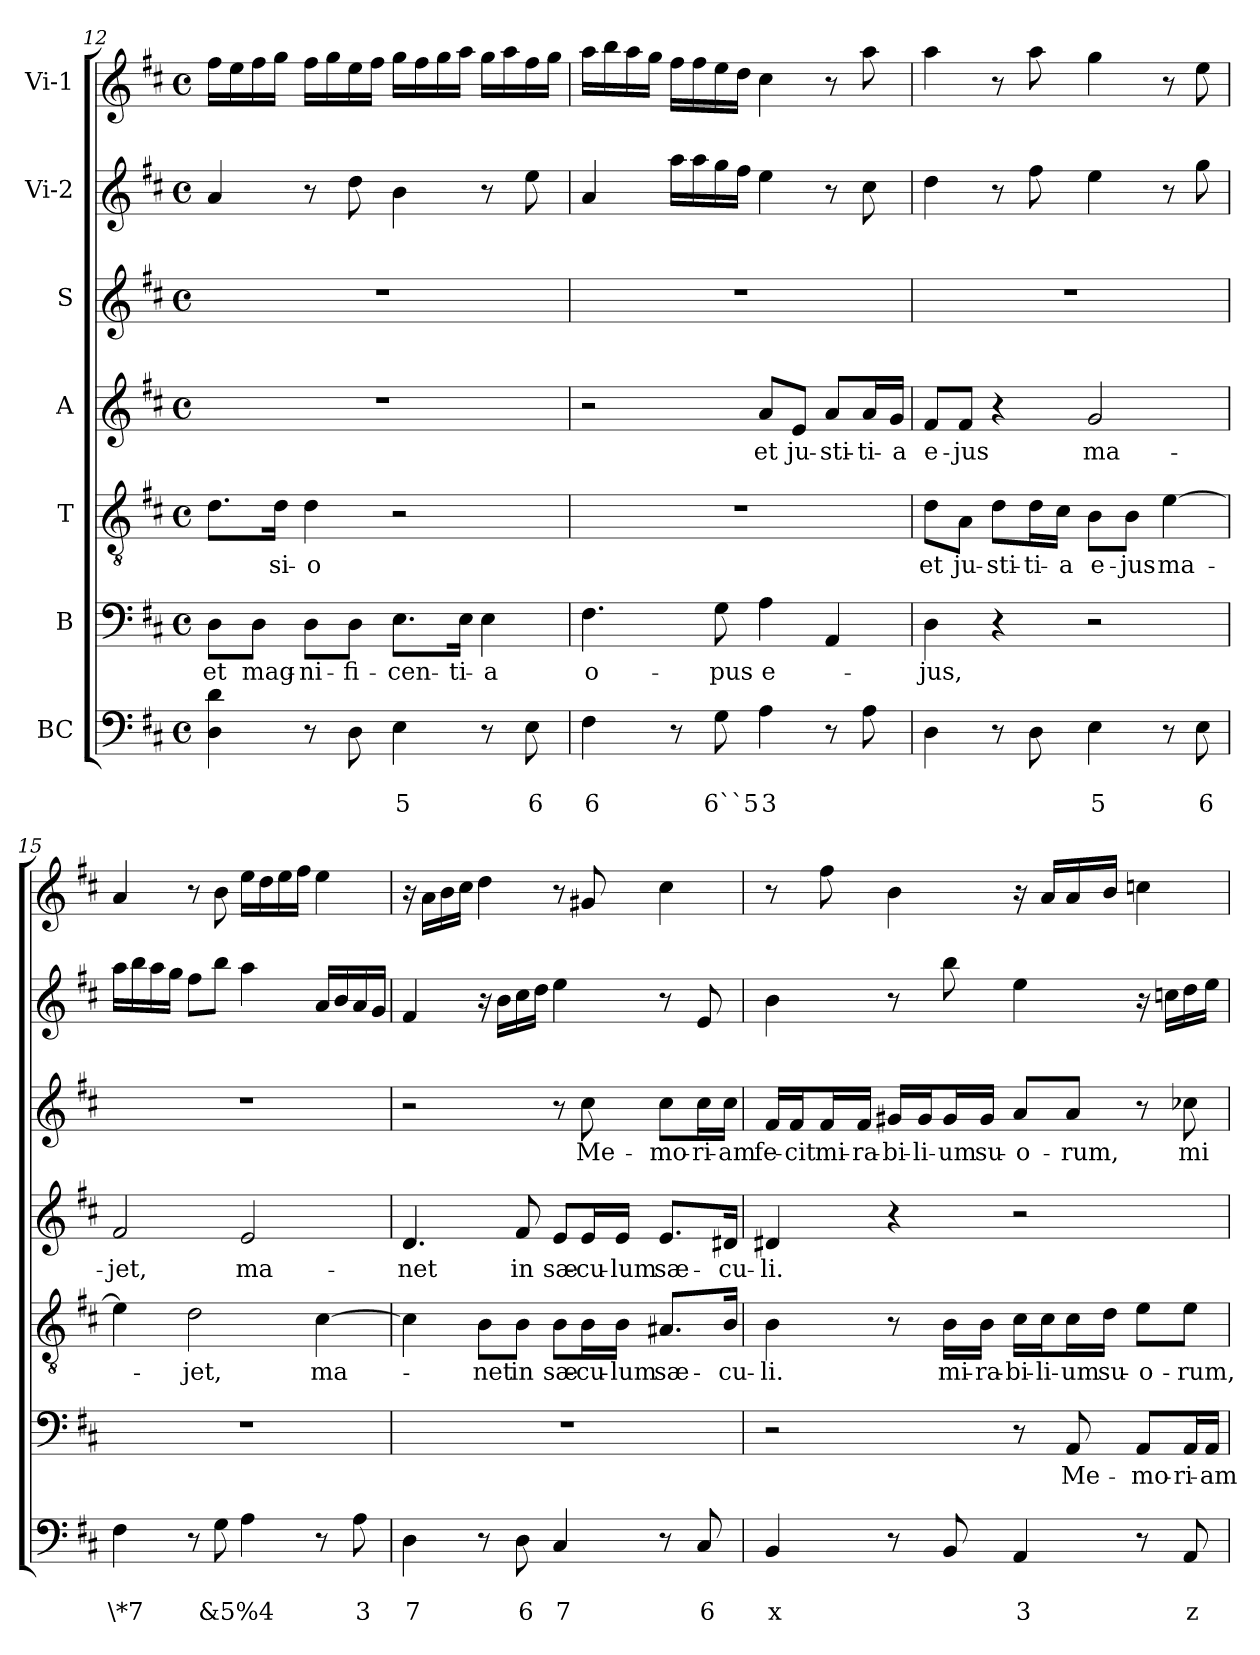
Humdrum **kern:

**kern	**text	**text	**kern	**text	**kern	**text	**kern	**text	**kern	**text	**kern	**kern
*part7	*part7	*part7	*part6	*part6	*part5	*part5	*part4	*part4	*part3	*part3	*part2	*part1
*staff7	*staff7	*staff7	*staff6	*staff6	*staff5	*staff5	*staff4	*staff4	*staff3	*staff3	*staff2	*staff1
*I"BC	*	*	*I"B	*	*I"T	*	*I"A	*	*I"S	*	*I"Vi-2	*I"Vi-1
!!LO:LB:g=z
*clefF4	*	*	*clefF4	*	*clefGv2	*	*clefG2	*	*clefG2	*	*clefG2	*clefG2
*k[f#c#]	*	*	*k[f#c#]	*	*k[f#c#]	*	*k[f#c#]	*	*k[f#c#]	*	*k[f#c#]	*k[f#c#]
*D:	*	*	*D:	*	*D:	*	*D:	*	*D:	*	*D:	*D:
*M4/4	*	*	*M4/4	*	*M4/4	*	*M4/4	*	*M4/4	*	*M4/4	*M4/4
*met(c)	*	*	*met(c)	*	*met(c)	*	*met(c)	*	*met(c)	*	*met(c)	*met(c)
=12	=12	=12	=12	=12	=12	=12	=12	=12	=12	=12	=12	=12
!	!	!	!	!LO:LY:b	!	!	!	!	!	!	!	!
4D\ 4d\	.	.	8D\L	et	8.d\L	.	1r	.	1r	.	4a/	16ff#\LL
.	.	.	.	.	.	.	.	.	.	.	.	16ee\
!	!	!	!	!LO:LY:b	!	!	!	!	!	!	!	!
.	.	.	8D\J	mag-	.	.	.	.	.	.	.	16ff#\
!	!	!	!	!	!	!LO:LY:b	!	!	!	!	!	!
.	.	.	.	.	16d\Jk	-si-	.	.	.	.	.	16gg\JJ
!	!	!	!	!LO:LY:b	!	!LO:LY:b	!	!	!	!	!	!
8r	.	.	8D\L	-ni-	4d\	-o	.	.	.	.	8r	16ff#\LL
.	.	.	.	.	.	.	.	.	.	.	.	16gg\
!	!	!	!	!LO:LY:b	!	!	!	!	!	!	!	!
8D\	.	.	8D\J	-fi-	.	.	.	.	.	.	8dd\	16ee\
.	.	.	.	.	.	.	.	.	.	.	.	16ff#\JJ
!	!	!LO:LY:b	!	!LO:LY:b	!	!	!	!	!	!	!	!
4E\	.	5	8.E\L	-cen-	2r	.	.	.	.	.	4b\	16gg\LL
.	.	.	.	.	.	.	.	.	.	.	.	16ff#\
.	.	.	.	.	.	.	.	.	.	.	.	16gg\
!	!	!	!	!LO:LY:b	!	!	!	!	!	!	!	!
.	.	.	16E\Jk	-ti-	.	.	.	.	.	.	.	16aa\JJ
!	!	!	!	!LO:LY:b	!	!	!	!	!	!	!	!
8r	.	.	4E\	-a	.	.	.	.	.	.	8r	16gg\LL
.	.	.	.	.	.	.	.	.	.	.	.	16aa\
!	!	!LO:LY:b	!	!	!	!	!	!	!	!	!	!
8E\	.	6	.	.	.	.	.	.	.	.	8ee\	16ff#\
.	.	.	.	.	.	.	.	.	.	.	.	16gg\JJ
=13	=13	=13	=13	=13	=13	=13	=13	=13	=13	=13	=13	=13
!	!	!LO:LY:b	!	!LO:LY:b	!	!	!	!	!	!	!	!
4F#\	.	6	4.F#\	o-	1r	.	2r	.	1r	.	4a/	16aa\LL
.	.	.	.	.	.	.	.	.	.	.	.	16bb\
.	.	.	.	.	.	.	.	.	.	.	.	16aa\
.	.	.	.	.	.	.	.	.	.	.	.	16gg\JJ
8r	.	.	.	.	.	.	.	.	.	.	16aa\LL	16ff#\LL
.	.	.	.	.	.	.	.	.	.	.	16aa\	16ff#\
!	!	!LO:LY:b	!	!LO:LY:b	!	!	!	!	!	!	!	!
8G\	.	6``5	8G\	-pus	.	.	.	.	.	.	16gg\	16ee\
.	.	.	.	.	.	.	.	.	.	.	16ff#\JJ	16dd\JJ
!	!	!LO:LY:b	!	!LO:LY:b	!	!	!	!LO:LY:b	!	!	!	!
4A\	.	3	4A\	e-	.	.	8a/L	et	.	.	4ee\	4cc#\
!	!	!	!	!	!	!	!	!LO:LY:b	!	!	!	!
.	.	.	.	.	.	.	8e/J	ju-	.	.	.	.
!	!	!	!	!	!	!	!	!LO:LY:b	!	!	!	!
8r	.	.	4AA/	.	.	.	8a/L	-sti-	.	.	8r	8r
!	!	!	!	!	!	!	!	!LO:LY:b	!	!	!	!
8A\	.	.	.	.	.	.	16a/L	-ti-	.	.	8cc#\	8aa\
!	!	!	!	!	!	!	!	!LO:LY:b	!	!	!	!
.	.	.	.	.	.	.	16g/JJ	-a	.	.	.	.
=14	=14	=14	=14	=14	=14	=14	=14	=14	=14	=14	=14	=14
!	!	!	!	!LO:LY:b	!	!LO:LY:b	!	!LO:LY:b	!	!	!	!
4D\	.	.	4D\	-jus,	8d\L	et	8f#/L	e-	1r	.	4dd\	4aa\
!	!	!	!	!	!	!LO:LY:b	!	!LO:LY:b	!	!	!	!
.	.	.	.	.	8A\J	ju-	8f#/J	-jus	.	.	.	.
!	!	!	!	!	!	!LO:LY:b	!	!	!	!	!	!
8r	.	.	4r	.	8d\L	-sti-	4r	.	.	.	8r	8r
!	!	!	!	!	!	!LO:LY:b	!	!	!	!	!	!
8D\	.	.	.	.	16d\L	-ti-	.	.	.	.	8ff#\	8aa\
!	!	!	!	!	!	!LO:LY:b	!	!	!	!	!	!
.	.	.	.	.	16c#\JJ	-a	.	.	.	.	.	.
!	!	!LO:LY:b	!	!	!	!LO:LY:b	!	!LO:LY:b	!	!	!	!
4E\	.	5	2r	.	8B\L	e-	2g/	ma-	.	.	4ee\	4gg\
!	!	!	!	!	!	!LO:LY:b	!	!	!	!	!	!
.	.	.	.	.	8B\J	-jus	.	.	.	.	.	.
!	!	!	!	!	!	!LO:LY:b	!	!	!	!	!	!
8r	.	.	.	.	[4e\	ma-	.	.	.	.	8r	8r
!	!	!LO:LY:b	!	!	!	!	!	!	!	!	!	!
8E\	.	6	.	.	.	.	.	.	.	.	8gg\	8ee\
!!LO:PB:g=z
=15	=15	=15	=15	=15	=15	=15	=15	=15	=15	=15	=15	=15
!	!	!LO:LY:b	!	!	!	!	!	!LO:LY:b	!	!	!	!
4F#\	.	\*7	1r	.	4e\]	.	2f#/	-jet,	1r	.	16aa\LL	4a/
.	.	.	.	.	.	.	.	.	.	.	16bb\	.
.	.	.	.	.	.	.	.	.	.	.	16aa\	.
.	.	.	.	.	.	.	.	.	.	.	16gg\JJ	.
!	!	!	!	!	!	!LO:LY:b	!	!	!	!	!	!
8r	.	.	.	.	2d\	-jet,	.	.	.	.	8ff#\L	8r
!	!	!LO:LY:b	!	!	!	!	!	!	!	!	!	!
8G\	.	&5	.	.	.	.	.	.	.	.	8bb\J	8b\
!	!	!LO:LY:b	!	!	!	!	!	!LO:LY:b	!	!	!	!
4A\	.	%4	.	.	.	.	2e/	ma-	.	.	4aa\	16ee\LL
.	.	.	.	.	.	.	.	.	.	.	.	16dd\
.	.	.	.	.	.	.	.	.	.	.	.	16ee\
.	.	.	.	.	.	.	.	.	.	.	.	16ff#\JJ
!	!	!	!	!	!	!LO:LY:b	!	!	!	!	!	!
8r	.	.	.	.	[4c#\	ma-	.	.	.	.	16a/LL	4ee\
.	.	.	.	.	.	.	.	.	.	.	16b/	.
!	!	!LO:LY:b	!	!	!	!	!	!	!	!	!	!
8A\	.	3	.	.	.	.	.	.	.	.	16a/	.
.	.	.	.	.	.	.	.	.	.	.	16g/JJ	.
=16	=16	=16	=16	=16	=16	=16	=16	=16	=16	=16	=16	=16
!	!	!LO:LY:b	!	!	!	!	!	!LO:LY:b	!	!	!	!
4D\	.	7	1r	.	4c#\]	.	4.d/	-net	2r	.	4f#/	16r
.	.	.	.	.	.	.	.	.	.	.	.	16a\LL
.	.	.	.	.	.	.	.	.	.	.	.	16b\
.	.	.	.	.	.	.	.	.	.	.	.	16cc#\JJ
!	!	!	!	!	!	!LO:LY:b	!	!	!	!	!	!
8r	.	.	.	.	8B\L	-net	.	.	.	.	16r	4dd\
.	.	.	.	.	.	.	.	.	.	.	16b\LL	.
!	!	!LO:LY:b	!	!	!	!LO:LY:b	!	!LO:LY:b	!	!	!	!
8D\	.	6	.	.	8B\J	in	8f#/	in	.	.	16cc#\	.
.	.	.	.	.	.	.	.	.	.	.	16dd\JJ	.
!	!	!LO:LY:b	!	!	!	!LO:LY:b	!	!LO:LY:b	!	!	!	!
4C#/	.	7	.	.	8B\L	sæ-	8e/L	sæ-	8r	.	4ee\	8r
!	!	!	!	!	!	!LO:LY:b	!	!LO:LY:b	!	!LO:LY:b	!	!
.	.	.	.	.	16B\L	-cu-	16e/L	-cu-	8cc#\	Me-	.	8g#X/
!	!	!	!	!	!	!LO:LY:b	!	!LO:LY:b	!	!	!	!
.	.	.	.	.	16B\JJ	-lum	16e/JJ	-lum	.	.	.	.
!	!	!	!	!	!	!LO:LY:b	!	!LO:LY:b	!	!LO:LY:b	!	!
8r	.	.	.	.	8.A#X/L	sæ-	8.e/L	sæ-	8cc#\L	-mo-	8r	4cc#\
!	!	!LO:LY:b	!	!	!	!	!	!	!	!LO:LY:b	!	!
8C#/	.	6	.	.	.	.	.	.	16cc#\L	-ri-	8e/	.
!	!	!	!	!	!	!LO:LY:b	!	!LO:LY:b	!	!LO:LY:b	!	!
.	.	.	.	.	16B/Jk	-cu-	16d#X/Jk	-cu-	16cc#\JJ	-am	.	.
=17	=17	=17	=17	=17	=17	=17	=17	=17	=17	=17	=17	=17
!	!	!LO:LY:b	!	!	!	!LO:LY:b	!	!LO:LY:b	!	!LO:LY:b	!	!
4BB/	.	x	2r	.	4B\	-li.	4d#X/	-li.	16f#/LL	fe-	4b\	8r
!	!	!	!	!	!	!	!	!	!	!LO:LY:b	!	!
.	.	.	.	.	.	.	.	.	16f#/J	-cit	.	.
!	!	!	!	!	!	!	!	!	!	!LO:LY:b	!	!
.	.	.	.	.	.	.	.	.	16f#/L	mi-	.	8ff#\
!	!	!	!	!	!	!	!	!	!	!LO:LY:b	!	!
.	.	.	.	.	.	.	.	.	16f#/JJ	-ra-	.	.
!	!	!	!	!	!	!	!	!	!	!LO:LY:b	!	!
8r	.	.	.	.	8r	.	4r	.	16g#X/LL	-bi-	8r	4b\
!	!	!	!	!	!	!	!	!	!	!LO:LY:b	!	!
.	.	.	.	.	.	.	.	.	16g#/J	-li-	.	.
!	!	!	!	!	!	!LO:LY:b	!	!	!	!LO:LY:b	!	!
8BB/	.	.	.	.	16B\LL	mi-	.	.	16g#/L	-um	8bb\	.
!	!	!	!	!	!	!LO:LY:b	!	!	!	!LO:LY:b	!	!
.	.	.	.	.	16B\JJ	-ra-	.	.	16g#/JJ	su-	.	.
!	!	!LO:LY:b	!	!	!	!LO:LY:b	!	!	!	!LO:LY:b	!	!
4AA/	.	3	8r	.	16c#\LL	-bi-	2r	.	8a/L	-o-	4ee\	16r
!	!	!	!	!	!	!LO:LY:b	!	!	!	!	!	!
.	.	.	.	.	16c#\J	-li-	.	.	.	.	.	16a/LL
!	!	!	!	!LO:LY:b	!	!LO:LY:b	!	!	!	!LO:LY:b	!	!
.	.	.	8AA/	Me-	16c#\L	-um	.	.	8a/J	-rum,	.	16a/
!	!	!	!	!	!	!LO:LY:b	!	!	!	!	!	!
.	.	.	.	.	16d\JJ	su-	.	.	.	.	.	16b/JJ
!	!	!	!	!LO:LY:b	!	!LO:LY:b	!	!	!	!	!	!
8r	.	.	8AA/L	-mo-	8e\L	-o-	.	.	8r	.	16r	4ccn\
.	.	.	.	.	.	.	.	.	.	.	16ccn\LL	.
!	!	!LO:LY:b	!	!LO:LY:b	!	!LO:LY:b	!	!	!	!LO:LY:b	!	!
8AA/	.	z	16AA/L	-ri-	8e\J	-rum,	.	.	8cc-X\	mi-	16dd\	.
!	!	!	!	!LO:LY:b	!	!	!	!	!	!	!	!
.	.	.	16AA/JJ	-am	.	.	.	.	.	.	16ee\JJ	.
=	=	=	=	=	=	=	=	=	=	=	=	=
*-	*-	*-	*-	*-	*-	*-	*-	*-	*-	*-	*-	*-
